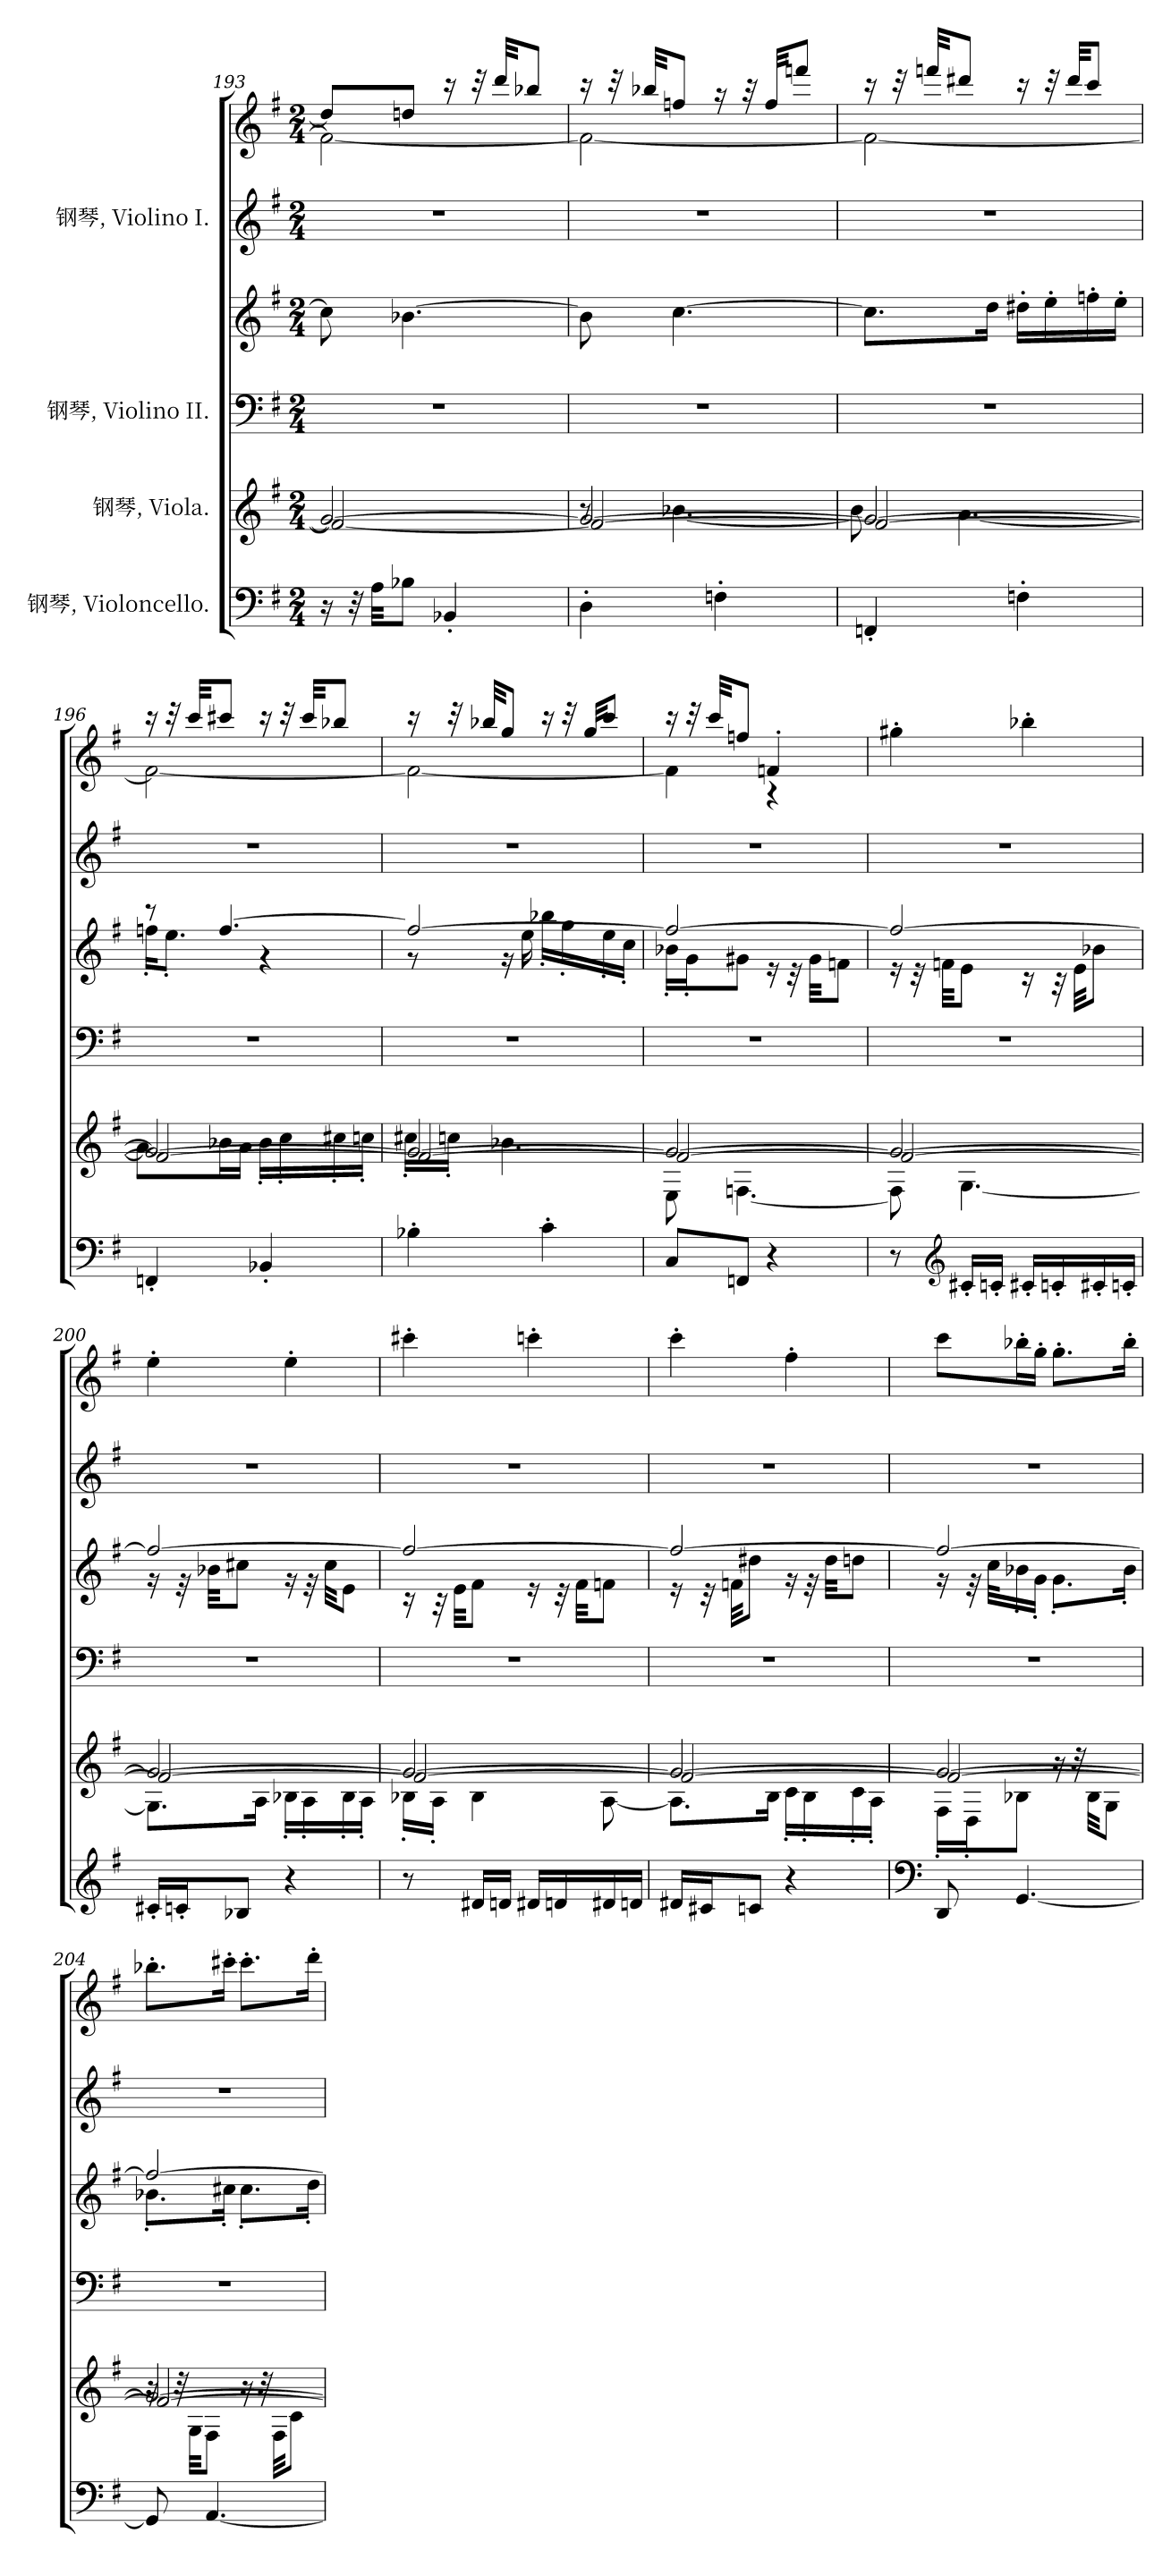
**kern	**kern	**kern	**kern	**kern	**kern
*part4	*part3	*part2	*part2	*part1	*part1
*staff6	*staff5	*staff4	*staff3	*staff2	*staff1
*I"钢琴, Violoncello.	*I"钢琴, Viola.	*I"钢琴, Violino II.	*	*I"钢琴, Violino I.	*
*clefF4	*clefG2	*clefF4	*clefG2	*clefG2	*clefG2
*k[f#]	*k[f#]	*k[f#]	*k[f#]	*k[f#]	*k[f#]
*M2/4	*M2/4	*M2/4	*M2/4	*M2/4	*M2/4
=193	=193	=193	=193	=193	=193
*	*^	*	*	*	*^
16r	2g#/_	2f/_	2r	8cc\]	2r	8dd#/L]	2f\_
32r	.	.	.	.	.	.	.
32A\KKL	.	.	.	.	.	.	.
8B-X\J	.	.	.	[4.b-X\	.	8ddn/J	.
4BB-X'/	.	.	.	.	.	16r	.
.	.	.	.	.	.	32r	.
.	.	.	.	.	.	32ddd/KKL	.
.	.	.	.	.	.	8bb-X/J	.
!!LO:PB:g=z	!!
=194	=194	=194	=194	=194	=194	=194	=194
*	*	*^	*	*	*	*	*
4D'\	2g#/_	8r	2f/_	2r	8b-\]	2r	16r	2f\_
.	.	.	.	.	.	.	32r	.
.	.	.	.	.	.	.	32bb-X/KKL	.
.	.	[4.b-X\	.	.	[4.cc\	.	8ffn/J	.
4Fn'\	.	.	.	.	.	.	16r	.
.	.	.	.	.	.	.	32r	.
.	.	.	.	.	.	.	32ff/KKL	.
.	.	.	.	.	.	.	8fffn/J	.
=195	=195	=195	=195	=195	=195	=195	=195	=195
4FFn'/	2g#/_	8b-\]	2f/_	2r	8.cc\L]	2r	16r	2f\_
.	.	.	.	.	.	.	32r	.
.	.	.	.	.	.	.	32fffn/KKL	.
.	.	[4.a\	.	.	.	.	8ddd#X/J	.
.	.	.	.	.	16dd\Jk	.	.	.
4Fn'\	.	.	.	.	16dd#X'\LL	.	16r	.
.	.	.	.	.	16ee'\	.	32r	.
.	.	.	.	.	.	.	32ddd#/KKL	.
.	.	.	.	.	16ffn'\	.	8ccc/J	.
.	.	.	.	.	16ee'\JJ	.	.	.
=196	=196	=196	=196	=196	=196	=196	=196	=196
*	*	*	*	*	*^	*	*	*
4FFn'/	2g#/_	8a\L]	2f/_	2r	8r	16ffn'\KL	2r	16r	2f\_
.	.	.	.	.	.	8.ee'\J	.	32r	.
.	.	.	.	.	.	.	.	32ccc/KKL	.
.	.	16b-X\L	.	.	[4.ff/	.	.	8ccc#X/J	.
.	.	16a\JJ	.	.	.	.	.	.	.
4BB-X'/	.	16b-'\LL	.	.	.	4r	.	16r	.
.	.	16cc'\	.	.	.	.	.	32r	.
.	.	.	.	.	.	.	.	32ccc#/KKL	.
.	.	16cc#X'\	.	.	.	.	.	8bb-X/J	.
.	.	16ccn'\JJ	.	.	.	.	.	.	.
!!LO:LB:g=z	!!
=197	=197	=197	=197	=197	=197	=197	=197	=197	=197
4B-X'\	2g#/_	16cc#X'\LL	2f/_	2r	2ff/_	8r	2r	16r	2f\_
.	.	16ccn'\JJ	.	.	.	.	.	32r	.
.	.	.	.	.	.	.	.	32bb-X/KKL	.
.	.	4.b-X\	.	.	.	16r	.	8gg/J	.
.	.	.	.	.	.	16ee\	.	.	.
4c'\	.	.	.	.	.	16bb-X'\LL	.	16r	.
.	.	.	.	.	.	16gg'\	.	32r	.
.	.	.	.	.	.	.	.	32gg/KKL	.
.	.	.	.	.	.	16ee'\	.	8ccc/J	.
.	.	.	.	.	.	16cc'\JJ	.	.	.
=198	=198	=198	=198	=198	=198	=198	=198	=198	=198
8C/L	2g#/_	8E\	2f/_	2r	2ff/_	16b-X'\LL	2r	16r	4f\]
.	.	.	.	.	.	16g'\J	.	32r	.
.	.	.	.	.	.	.	.	32ccc/KKL	.
8FFn/J	.	[4.Fn\	.	.	.	8g#X\J	.	8ffn/J	.
4r	.	.	.	.	.	16r	.	4fn'/	4r
.	.	.	.	.	.	32r	.	.	.
.	.	.	.	.	.	32g#\KKL	.	.	.
.	.	.	.	.	.	8fn\J	.	.	.
*	*	*	*	*	*	*	*	*v	*v
=199	=199	=199	=199	=199	=199	=199	=199	=199
8r	2g#/_	8F\]	2f/_	2r	2ff/_	16r	2r	4gg#X'\
.	.	.	.	.	.	32r	.	.
.	.	.	.	.	.	32fn\KKL	.	.
*clefG2	*	*	*	*	*	*	*	*
16c#X'/LL	.	[4.G\	.	.	.	8e\J	.	.
16cn'/JJ	.	.	.	.	.	.	.	.
16c#X'/LL	.	.	.	.	.	16r	.	4bb-X'\
16cn'/	.	.	.	.	.	32r	.	.
.	.	.	.	.	.	32e\KKL	.	.
16c#X'/	.	.	.	.	.	8b-X\J	.	.
16cn'/JJ	.	.	.	.	.	.	.	.
!!LO:PB:g=z
=200	=200	=200	=200	=200	=200	=200	=200	=200
16c#X'/LL	2g#/_	8.G\L]	2f/_	2r	2ff/_	16r	2r	4ee'\
16cn'/J	.	.	.	.	.	32r	.	.
.	.	.	.	.	.	32b-X\KKL	.	.
8B-X/J	.	.	.	.	.	8cc#X\J	.	.
.	.	16A\Jk	.	.	.	.	.	.
4r	.	16B-X'\LL	.	.	.	16r	.	4ee'\
.	.	16A'\	.	.	.	32r	.	.
.	.	.	.	.	.	32cc#\KKL	.	.
.	.	16B-'\	.	.	.	8e\J	.	.
.	.	16A'\JJ	.	.	.	.	.	.
=201	=201	=201	=201	=201	=201	=201	=201	=201
8r	2g#/_	16B-X'\LL	2f/_	2r	2ff/_	16r	2r	4ccc#X'\
.	.	16A'\JJ	.	.	.	32r	.	.
.	.	.	.	.	.	32e\KKL	.	.
16d#X/LL	.	4B-\	.	.	.	8f#\J	.	.
16dn/JJ	.	.	.	.	.	.	.	.
16d#X/LL	.	.	.	.	.	16r	.	4cccn'\
16dn/	.	.	.	.	.	32r	.	.
.	.	.	.	.	.	32f#\KKL	.	.
16d#X/	.	[8A\	.	.	.	8fn\J	.	.
16dn/JJ	.	.	.	.	.	.	.	.
!!LO:LB:g=z
=202	=202	=202	=202	=202	=202	=202	=202	=202
16d#X/LL	2g#/_	8.A\L]	2f/_	2r	2ff/_	16r	2r	4ccc'\
16c#X/J	.	.	.	.	.	32r	.	.
.	.	.	.	.	.	32fn\KKL	.	.
8cn/J	.	.	.	.	.	8dd#X\J	.	.
.	.	16B\Jk	.	.	.	.	.	.
4r	.	16c'\LL	.	.	.	16r	.	4ff#'\
.	.	16B'\	.	.	.	32r	.	.
.	.	.	.	.	.	32dd#\KKL	.	.
.	.	16c'\	.	.	.	8ddn\J	.	.
.	.	16A'\JJ	.	.	.	.	.	.
=203	=203	=203	=203	=203	=203	=203	=203	=203
*clefF4	*	*	*	*	*	*	*	*
8DD/	2g#/_	16F#'\LL	2f/_	2r	2ff/_	16r	2r	8ccc\L
.	.	16D'\J	.	.	.	32r	.	.
.	.	.	.	.	.	32cc\KLL	.	.
[4.GG/	.	8B-X\J	.	.	.	16b-X'\	.	16bb-X'\L
.	.	.	.	.	.	16g'\JJ	.	16gg'\JJ
.	.	16r	.	.	.	8.g'\L	.	8.gg'\L
.	.	32r	.	.	.	.	.	.
.	.	32B-\KKL	.	.	.	.	.	.
.	.	8G\J	.	.	.	.	.	.
.	.	.	.	.	.	16b-'\Jk	.	16bb-'\Jk
=204	=204	=204	=204	=204	=204	=204	=204	=204
8GG/]	2g#/_	16r	2f/_	2r	2ff/_	8.b-X'\L	2r	8.bb-X'\L
.	.	32r	.	.	.	.	.	.
.	.	32G\KKL	.	.	.	.	.	.
[4.AA/	.	8F#\J	.	.	.	.	.	.
.	.	.	.	.	.	16cc#X'\Jk	.	16ccc#X'\Jk
.	.	16r	.	.	.	8.cc#'\L	.	8.ccc#'\L
.	.	32r	.	.	.	.	.	.
.	.	32F#\KKL	.	.	.	.	.	.
.	.	8c\J	.	.	.	.	.	.
.	.	.	.	.	.	16dd'\Jk	.	16ddd'\Jk
*	*v	*v	*v	*	*v	*v	*	*
=	=	=	=	=	=
*-	*-	*-	*-	*-	*-
